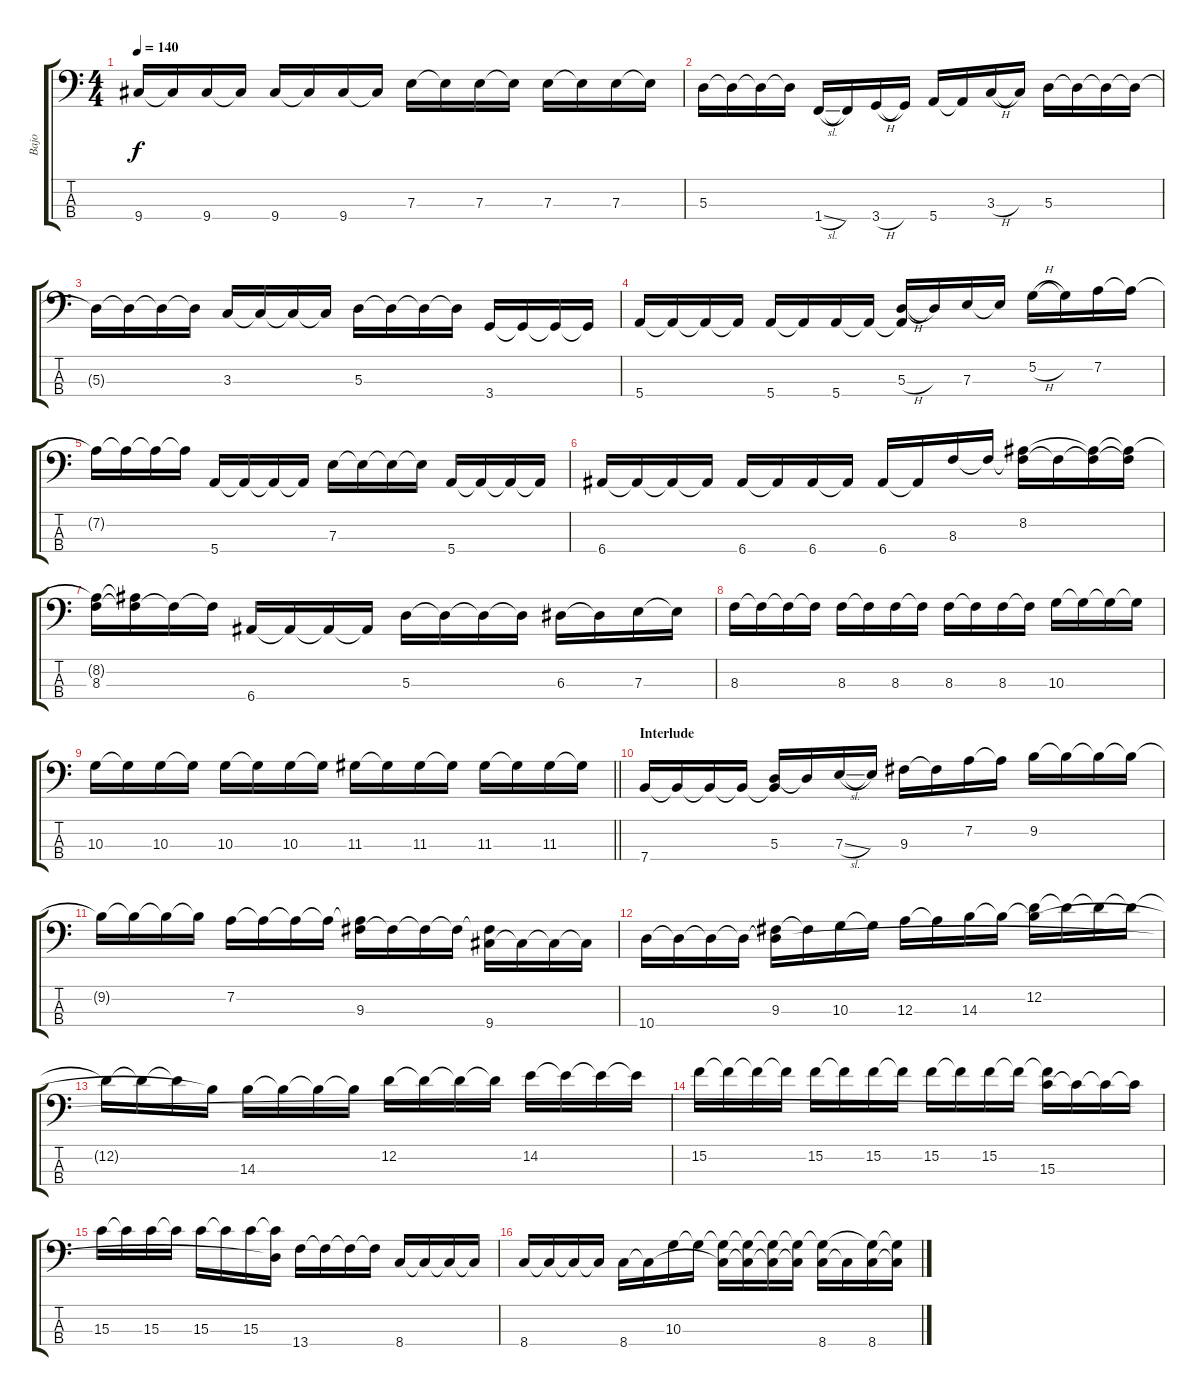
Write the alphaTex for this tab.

\track ("Bajo" "Bajo") {instrument electricbasspick}
\staff {score tabs}
\tuning (G2 D2 A1 E1) {hide}
\ts (4 4)
\tempo 140
\clef f4
\ks c
9.4.16{dy f} 9.4{t}.16 9.4.16 9.4{t}.16 9.4.16 9.4{t}.16 9.4.16 9.4{t}.16 7.3.16 7.3{t}.16 7.3.16 7.3{t}.16 7.3.16 7.3{t}.16 7.3.16 7.3{t}.16 |
5.3.16 5.3{t}.16 5.3{t}.16 5.3{t}.16 1.4{sl}.16 1.4{t}.16 3.4{h}.16 3.4{t}.16 5.4.16 5.4{t}.16 3.3{h}.16 3.3{t}.16 5.3.16 5.3{t}.16 5.3{t}.16 5.3{t}.16 |
5.3{t}.16 5.3{t}.16 5.3{t}.16 5.3{t}.16 3.3.16 3.3{t}.16 3.3{t}.16 3.3{t}.16 5.3.16 5.3{t}.16 5.3{t}.16 5.3{t}.16 3.4.16 3.4{t}.16 3.4{t}.16 3.4{t}.16 |
5.4.16 5.4{t}.16 5.4{t}.16 5.4{t}.16 5.4.16 5.4{t}.16 5.4.16 5.4{t}.16 (5.3{h} 5.4{t}).16 5.3{t}.16 7.3.16 7.3{t}.16 5.2{h}.16 5.2{t}.16 7.2.16 7.2{t}.16 |
7.2{t}.16 7.2{t}.16 7.2{t}.16 7.2{t}.16 5.4.16 5.4{t}.16 5.4{t}.16 5.4{t}.16 7.3.16 7.3{t}.16 7.3{t}.16 7.3{t}.16 5.4.16 5.4{t}.16 5.4{t}.16 5.4{t}.16 |
6.4.16 6.4{t}.16 6.4{t}.16 6.4{t}.16 6.4.16 6.4{t}.16 6.4.16 6.4{t}.16 6.4.16 6.4{t}.16 8.3.16 8.3{t}.16 (8.2 8.3{t}).16 8.3{t}.16 (8.2{t} 8.3{t}).16 (8.2{t} 8.3{t}).16 |
(8.2{t} 8.3).16 (8.2{t} 8.3{t}).16 8.3{t}.16 8.3{t}.16 6.4.16 6.4{t}.16 6.4{t}.16 6.4{t}.16 5.3.16 5.3{t}.16 5.3{t}.16 5.3{t}.16 6.3.16 6.3{t}.16 7.3.16 7.3{t}.16 |
8.3.16 8.3{t}.16 8.3{t}.16 8.3{t}.16 8.3.16 8.3{t}.16 8.3.16 8.3{t}.16 8.3.16 8.3{t}.16 8.3.16 8.3{t}.16 10.3.16 10.3{t}.16 10.3{t}.16 10.3{t}.16 |
\barLineRight lightlight
10.3.16 10.3{t}.16 10.3.16 10.3{t}.16 10.3.16 10.3{t}.16 10.3.16 10.3{t}.16 11.3.16 11.3{t}.16 11.3.16 11.3{t}.16 11.3.16 11.3{t}.16 11.3.16 11.3{t}.16 |
\section ("" "Interlude")
7.4.16 7.4{t}.16 7.4{t}.16 7.4{t}.16 (5.3 7.4{t}).16 5.3{t}.16 7.3{sl}.16 7.3{t}.16 9.3.16 9.3{t}.16 7.2.16 7.2{t}.16 9.2.16 9.2{t}.16 9.2{t}.16 9.2{t}.16 |
9.2{t}.16 9.2{t}.16 9.2{t}.16 9.2{t}.16 7.2.16 7.2{t}.16 7.2{t}.16 7.2{t}.16 (7.2{t} 9.3).16 9.3{t}.16 9.3{t}.16 9.3{t}.16 (9.3{t} 9.4).16 9.4{t}.16 9.4{t}.16 9.4{t}.16 |
10.4.16 10.4{t}.16 10.4{t}.16 10.4{t}.16 (9.3 10.4{t}).16 9.3{t}.16 10.3.16 10.3{t}.16 12.3.16 12.3{t}.16 14.3.16 14.3{t}.16 (12.2 14.3{t}).16 12.2{t}.16 12.2{t}.16 12.2{t}.16 |
12.2{t}.16 12.2{t}.16 12.2{t}.16 14.3{t}.16 14.3.16 14.3{t}.16 14.3{t}.16 14.3{t}.16 12.2.16 12.2{t}.16 12.2{t}.16 12.2{t}.16 14.2.16 14.2{t}.16 14.2{t}.16 14.2{t}.16 |
15.2.16 15.2{t}.16 15.2{t}.16 15.2{t}.16 15.2.16 15.2{t}.16 15.2.16 15.2{t}.16 15.2.16 15.2{t}.16 15.2.16 15.2{t}.16 (15.2{t} 15.3).16 15.3{t}.16 15.3{t}.16 15.3{t}.16 |
15.3.16 15.3{t}.16 15.3.16 15.3{t}.16 15.3.16 15.3{t}.16 15.3.16 (15.3{t} 10.4{t}).16 13.4.16 13.4{t}.16 13.4{t}.16 13.4{t}.16 8.4.16 8.4{t}.16 8.4{t}.16 8.4{t}.16 |
8.4.16 8.4{t}.16 8.4{t}.16 8.4{t}.16 8.4.16 8.4{t}.16 10.3.16 10.3{t}.16 (10.3{t} 8.4{t}).16 (10.3{t} 8.4{t}).16 (10.3{t} 8.4{t}).16 (10.3{t} 8.4{t}).16 (10.3{t} 8.4).16 8.4{t}.16 (10.3{t} 8.4).16 (10.3{t} 8.4{t}).16
